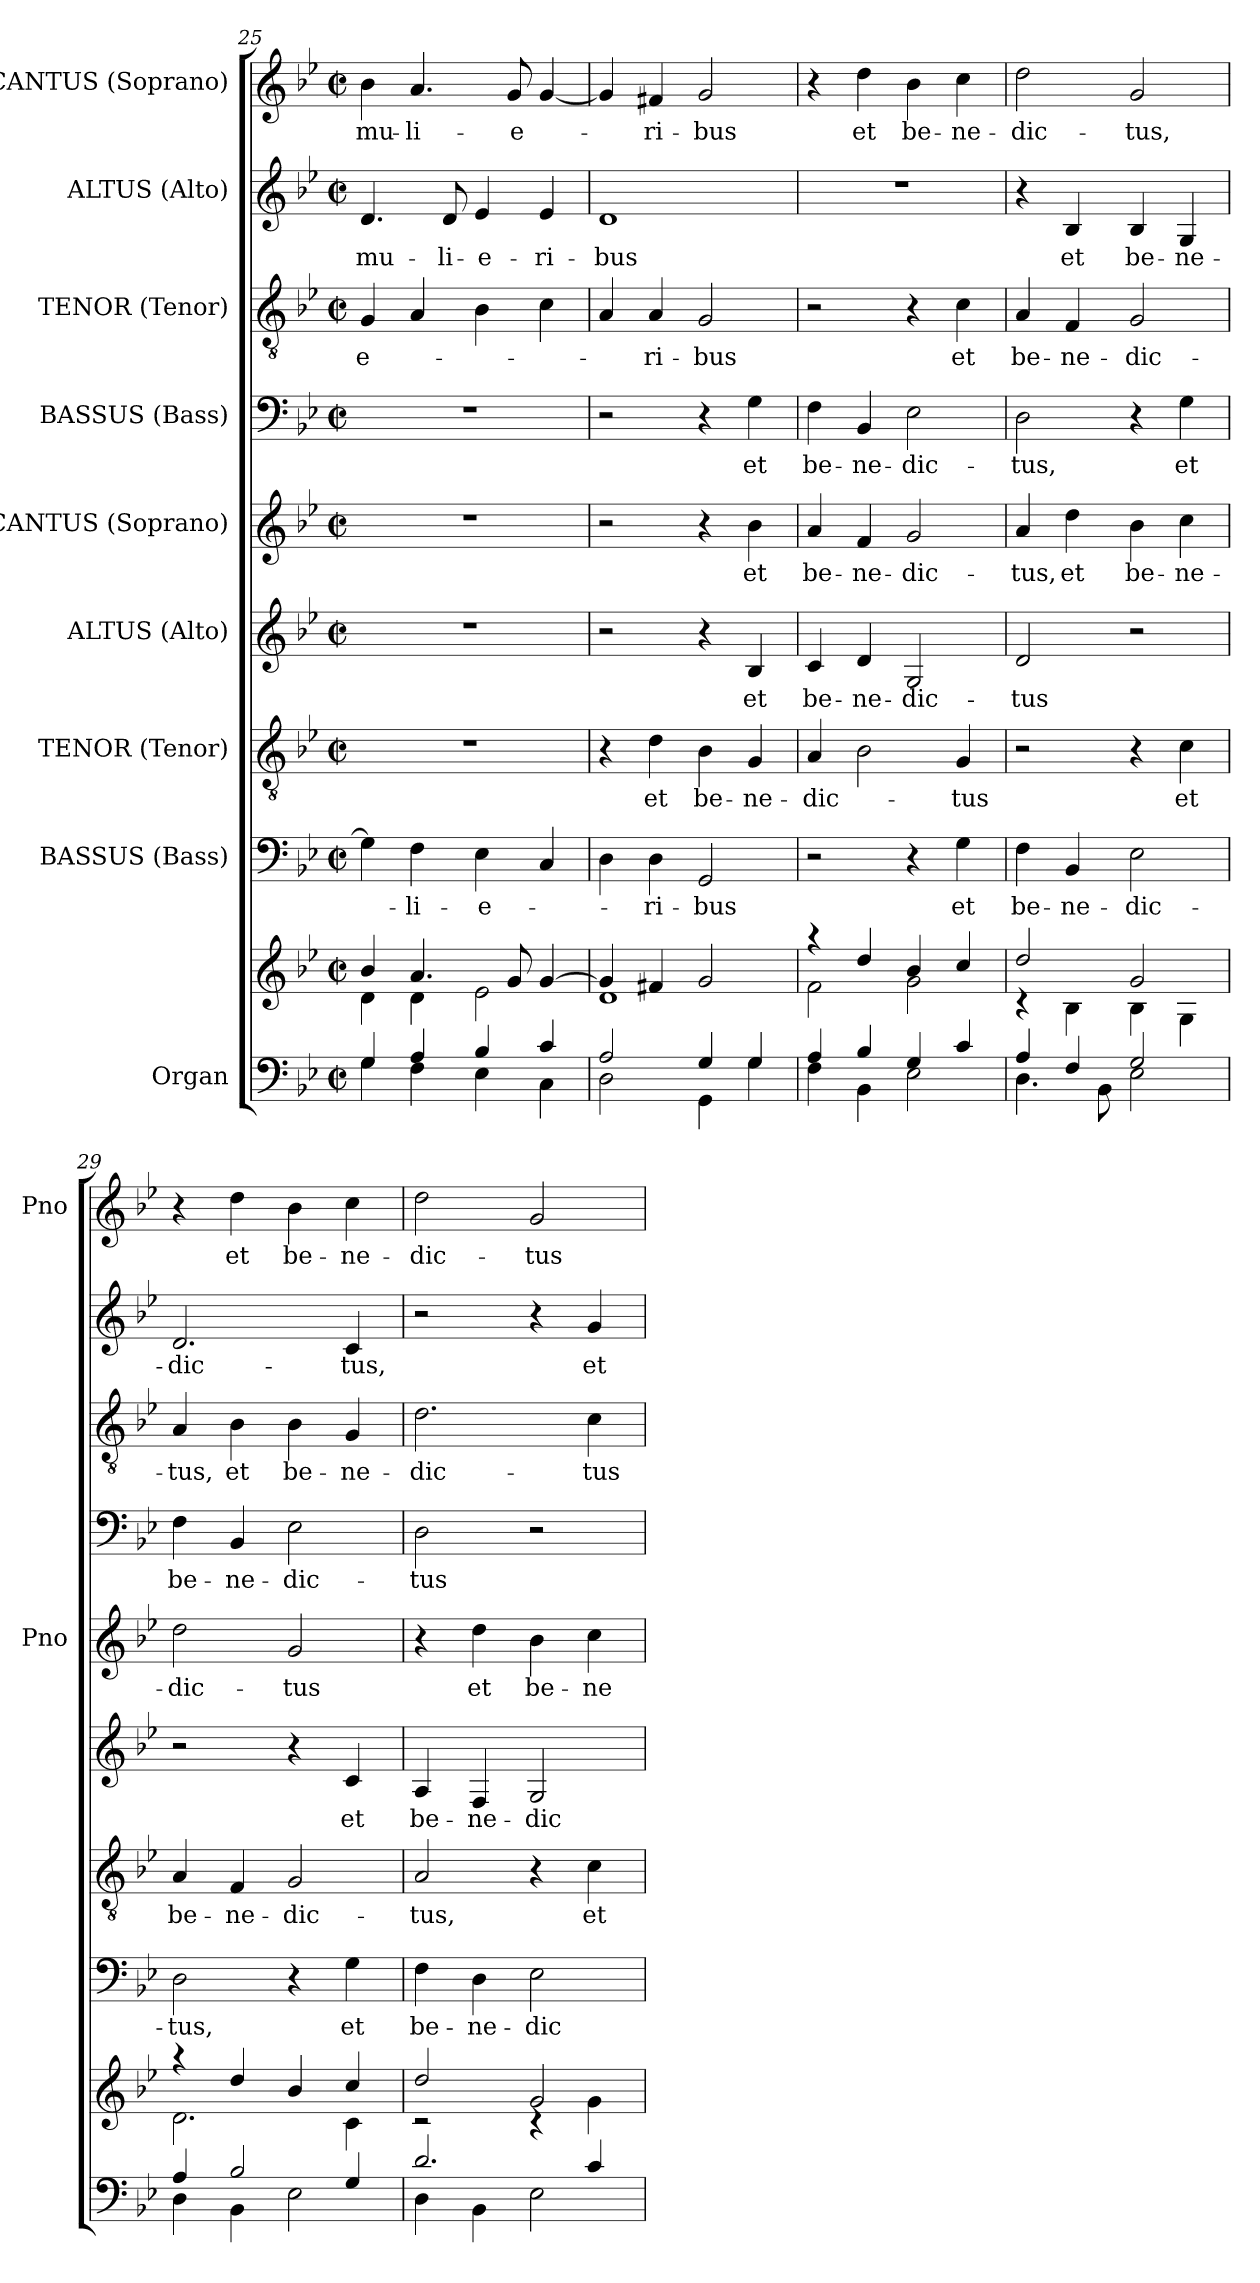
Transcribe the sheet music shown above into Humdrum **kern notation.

**kern	**kern	**kern	**text	**kern	**text	**kern	**text	**kern	**text	**kern	**text	**kern	**text	**kern	**text	**kern	**text
*part9	*part9	*part8	*part8	*part7	*part7	*part6	*part6	*part5	*part5	*part4	*part4	*part3	*part3	*part2	*part2	*part1	*part1
*staff10	*staff9	*staff8	*staff8	*staff7	*staff7	*staff6	*staff6	*staff5	*staff5	*staff4	*staff4	*staff3	*staff3	*staff2	*staff2	*staff1	*staff1
*I"Organ	*	*I"BASSUS (Bass)	*	*I"TENOR (Tenor)	*	*I"ALTUS (Alto)	*	*I"CANTUS (Soprano)	*	*I"BASSUS (Bass)	*	*I"TENOR (Tenor)	*	*I"ALTUS (Alto)	*	*I"CANTUS (Soprano)	*
*	*	*	*	*	*	*	*	*I'Pno	*	*	*	*	*	*	*	*I'Pno	*
!!LO:PB:g=z
*clefF4	*clefG2	*clefF4	*	*clefGv2	*	*clefG2	*	*clefG2	*	*clefF4	*	*clefGv2	*	*clefG2	*	*clefG2	*
*k[b-e-]	*k[b-e-]	*k[b-e-]	*	*k[b-e-]	*	*k[b-e-]	*	*k[b-e-]	*	*k[b-e-]	*	*k[b-e-]	*	*k[b-e-]	*	*k[b-e-]	*
*g:	*g:	*g:	*	*g:	*	*g:	*	*g:	*	*g:	*	*g:	*	*g:	*	*g:	*
*M2/2	*M2/2	*M2/2	*	*M2/2	*	*M2/2	*	*M2/2	*	*M2/2	*	*M2/2	*	*M2/2	*	*M2/2	*
*met(c|)	*met(c|)	*met(c|)	*	*met(c|)	*	*met(c|)	*	*met(c|)	*	*met(c|)	*	*met(c|)	*	*met(c|)	*	*met(c|)	*
=25	=25	=25	=25	=25	=25	=25	=25	=25	=25	=25	=25	=25	=25	=25	=25	=25	=25
*^	*^	*	*	*	*	*	*	*	*	*	*	*	*	*	*	*	*
4G/	4G\	4b-/	4d\	4G\]	-­-	1r	.	1r	.	1r	.	1r	.	4G/	-­e-	4.d/	mu-	4b-\	mu-
4A/	4F\	4.a/	4d\	4F\	-li-	.	.	.	.	.	.	.	.	4A/	.	.	.	4.a/	-li-
.	.	.	.	.	.	.	.	.	.	.	.	.	.	.	.	8d/	-li-	.	.
4B-/	4E-\	.	2e-\	4E-\	-e-	.	.	.	.	.	.	.	.	4B-\	.	4e-/	-e-	.	.
.	.	8g/	.	.	.	.	.	.	.	.	.	.	.	.	.	.	.	8g/	-e-
4c/	4C\	[>4g/	.	4C/	.	.	.	.	.	.	.	.	.	4c\	.	4e-/	-ri-	[4g/	.
=26	=26	=26	=26	=26	=26	=26	=26	=26	=26	=26	=26	=26	=26	=26	=26	=26	=26	=26	=26
2A/	2D\	4g/]	1d	4D\	.	4r	.	2r	.	2r	.	2r	.	4A/	.	1d	-bus	4g/]	.
.	.	4f#X/	.	4D\	-ri-	4d\	et	.	.	.	.	.	.	4A/	-ri-	.	.	4f#X/	-ri-
4G/	4GG\	2g/	.	2GG/	-bus	4B-\	be-	4r	.	4r	.	4r	.	2G/	-bus	.	.	2g/	-bus
4G/	4G\	.	.	.	.	4G/	-ne-	4B-/	et	4b-\	et	4G\	et	.	.	.	.	.	.
=27	=27	=27	=27	=27	=27	=27	=27	=27	=27	=27	=27	=27	=27	=27	=27	=27	=27	=27	=27
4A/	4F\	4raa	2f\	2r	.	4A/	-dic-	4c/	be-	4a/	be-	4F\	be-	2r	.	1r	.	4r	.
4B-/	4BB-\	4dd/	.	.	.	2B-\	.	4d/	-ne-	4f/	-ne-	4BB-/	-ne-	.	.	.	.	4dd\	et
4G/	2E-\	4b-/	2g\	4r	.	.	.	2G/	-dic-	2g/	-dic-	2E-\	-dic-	4r	.	.	.	4b-\	be-
4c/	.	4cc/	.	4G\	et	4G/	-tus	.	.	.	.	.	.	4c\	et	.	.	4cc\	-ne-
=28	=28	=28	=28	=28	=28	=28	=28	=28	=28	=28	=28	=28	=28	=28	=28	=28	=28	=28	=28
4A/	4.D\	2dd/	4rc	4F\	be-	2r	.	2d/	-tus	4a/	-tus,	2D\	-tus,	4A/	be-	4r	.	2dd\	-dic-
4F/	.	.	4B-\	4BB-/	-ne-	.	.	.	.	4dd\	et	.	.	4F/	-ne-	4B-/	et	.	.
.	8BB-\	.	.	.	.	.	.	.	.	.	.	.	.	.	.	.	.	.	.
2G/	2E-\	2g/	4B-\	2E-\	-dic-	4r	.	2r	.	4b-\	be-	4r	.	2G/	-dic-	4B-/	be-	2g/	-tus,
.	.	.	4G\	.	.	4c\	et	.	.	4cc\	-ne-	4G\	et	.	.	4G/	-ne-	.	.
=29	=29	=29	=29	=29	=29	=29	=29	=29	=29	=29	=29	=29	=29	=29	=29	=29	=29	=29	=29
4A/	4D\	4raa	2.d\	2D\	-tus,	4A/	be-	2r	.	2dd\	-dic-	4F\	be-	4A/	-tus,	2.d/	-dic-	4r	.
2B-/	4BB-\	4dd/	.	.	.	4F/	-ne-	.	.	.	.	4BB-/	-ne-	4B-\	et	.	.	4dd\	et
.	2E-\	4b-/	.	4r	.	2G/	-dic-	4r	.	2g/	-tus	2E-\	-dic-	4B-\	be-	.	.	4b-\	be-
4G/	.	4cc/	4c\	4G\	et	.	.	4c/	et	.	.	.	.	4G/	-ne-	4c/	-tus,	4cc\	-ne-
=30	=30	=30	=30	=30	=30	=30	=30	=30	=30	=30	=30	=30	=30	=30	=30	=30	=30	=30	=30
2.d/	4D\	2dd/	2rc	4F\	be-	2A/	-tus,	4A/	be-	4r	.	2D\	-tus	2.d\	-dic-	2r	.	2dd\	-dic-
.	4BB-\	.	.	4D\	-ne-	.	.	4F/	-ne-	4dd\	et	.	.	.	.	.	.	.	.
.	2E-\	2g/	4rc	2E-\	-dic-	4r	.	2G/	-dic-	4b-\	be-	2r	.	.	.	4r	.	2g/	-tus
4c/	.	.	4g\	.	.	4c\	et	.	.	4cc\	-ne-	.	.	4c\	-tus	4g/	et	.	.
*v	*v	*	*	*	*	*	*	*	*	*	*	*	*	*	*	*	*	*	*
*	*v	*v	*	*	*	*	*	*	*	*	*	*	*	*	*	*	*	*
=	=	=	=	=	=	=	=	=	=	=	=	=	=	=	=	=	=
*-	*-	*-	*-	*-	*-	*-	*-	*-	*-	*-	*-	*-	*-	*-	*-	*-	*-
